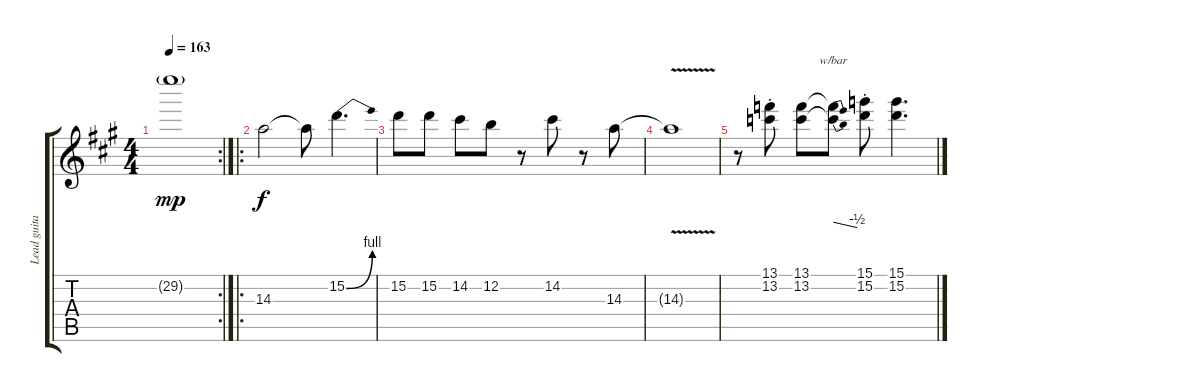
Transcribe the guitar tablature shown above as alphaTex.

\track ("Lead guitar" "Lead guita") {instrument overdrivenguitar}
\staff {score tabs}
\tuning (E4 B3 G3 D3 A2 E2) {hide}
\rc 2
\ts (4 4)
\tempo 163
\clef g2
\ks a
29.2{g}.1{dy mp} |
\ro
14.3.2{dy f volume 0} 14.3{t}.8 15.2{be (bend 0 0 60 4)}.4{d} |
15.2.8 15.2.8 14.2.8 12.2.8 r.8 14.2.8 r.8 14.3.8 |
14.3{v t}.1 |
r.8 (13.1{st} 13.2{st}).8 (13.1 13.2).8 (13.1{t} 13.2{t}).8{tbe (dive default 0 0 60 -2)} (15.1{st} 15.2{st}).8 (15.1 15.2).4{d}
